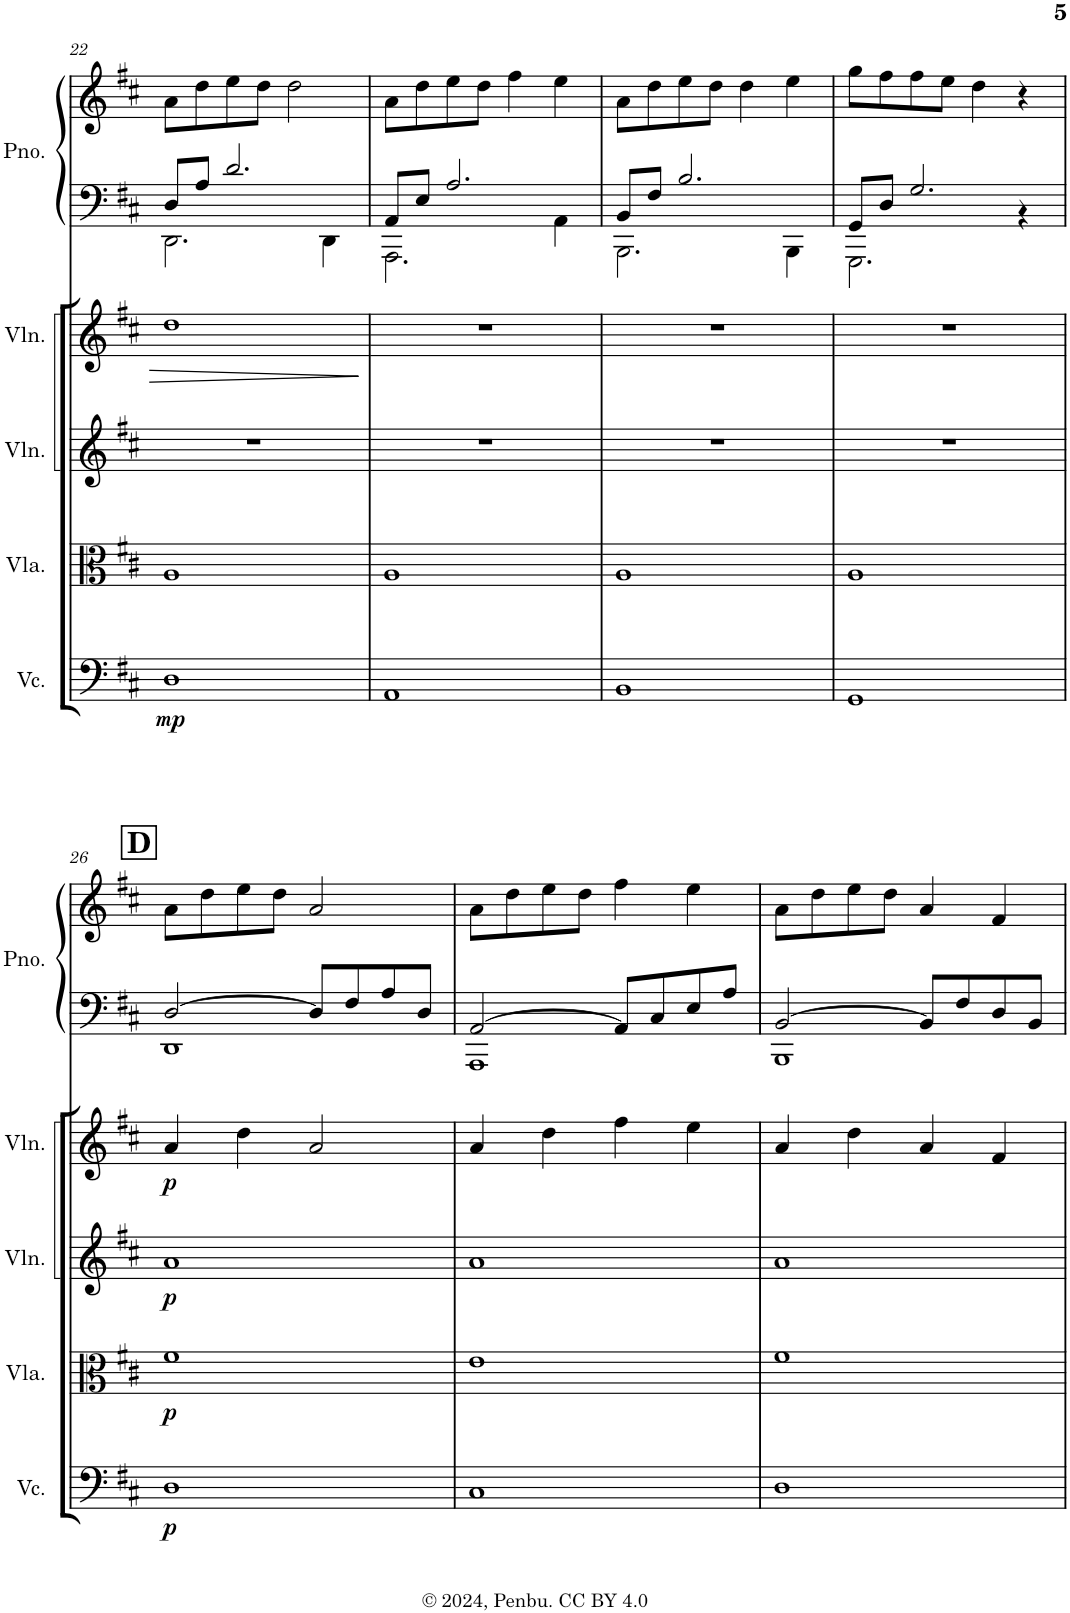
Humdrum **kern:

**kern	**dynam	**kern	**dynam	**kern	**dynam	**kern	**dynam	**kern	**kern
*part5	*part5	*part4	*part4	*part3	*part3	*part2	*part2	*part1	*part1
*staff6	*staff6	*staff5	*staff5	*staff4	*staff4	*staff3	*staff3	*staff2	*staff1
*I"Violoncello	*	*I"Viola	*	*I"Violin	*	*I"Violin	*	*I"Piano	*
*I'Vc.	*	*I'Vla.	*	*I'Vln.	*	*I'Vln.	*	*I'Pno.	*
!!LO:PB:g=z
*clefF4	*	*clefC3	*	*clefG2	*	*clefG2	*	*clefF4	*clefG2
*k[f#c#]	*	*k[f#c#]	*	*k[f#c#]	*	*k[f#c#]	*	*k[f#c#]	*k[f#c#]
*M4/4	*	*M4/4	*	*M4/4	*	*M4/4	*	*M4/4	*M4/4
=22	=22	=22	=22	=22	=22	=22	=22	=22	=22
*	*	*	*	*	*	*	*	*^	*
!	!LO:DY:b	!	!	!	!	!	!	!	!	!
1D	mp	1A	.	1r	.	1dd	.	8D/L	2.DD\	8a\L
.	.	.	.	.	.	.	.	8A/J	.	8dd\
.	.	.	.	.	.	.	.	2.d/	.	8ee\
.	.	.	.	.	.	.	.	.	.	8dd\J
.	.	.	.	.	.	.	.	.	.	2dd\
.	.	.	.	.	.	.	.	.	4DD\	.
=23	=23	=23	=23	=23	=23	=23	=23	=23	=23	=23
1AA	.	1A	.	1r	.	1r	.	8AA/L	2.AAA\	8a\L
.	.	.	.	.	.	.	.	8E/J	.	8dd\
.	.	.	.	.	.	.	.	2.A/	.	8ee\
.	.	.	.	.	.	.	.	.	.	8dd\J
.	.	.	.	.	.	.	.	.	.	4ff#\
.	.	.	.	.	.	.	.	.	4AA\	4ee\
=24	=24	=24	=24	=24	=24	=24	=24	=24	=24	=24
1BB	.	1A	.	1r	.	1r	.	8BB/L	2.BBB\	8a\L
.	.	.	.	.	.	.	.	8F#/J	.	8dd\
.	.	.	.	.	.	.	.	2.B/	.	8ee\
.	.	.	.	.	.	.	.	.	.	8dd\J
.	.	.	.	.	.	.	.	.	.	4dd\
.	.	.	.	.	.	.	.	.	4BBB\	4ee\
=25	=25	=25	=25	=25	=25	=25	=25	=25	=25	=25
1GG	.	1A	.	1r	.	1r	.	8GG/L	2.GGG\	8gg\L
.	.	.	.	.	.	.	.	8D/J	.	8ff#\
.	.	.	.	.	.	.	.	2.G/	.	8ff#\
.	.	.	.	.	.	.	.	.	.	8ee\J
.	.	.	.	.	.	.	.	.	.	4dd\
.	.	.	.	.	.	.	.	.	4r	4r
!!LO:LB:g=z
!!LO:REH:place=s1:a:B:cj:fs=14:t=D
=26	=26	=26	=26	=26	=26	=26	=26	=26	=26	=26
!	!LO:DY:b	!	!LO:DY:b	!	!LO:DY:b	!	!LO:DY:b	!	!	!
1D	p	1f#	p	1a	p	4a/	p	[2D/	1DD	8a\L
.	.	.	.	.	.	.	.	.	.	8dd\
.	.	.	.	.	.	4dd\	.	.	.	8ee\
.	.	.	.	.	.	.	.	.	.	8dd\J
.	.	.	.	.	.	2a/	.	8D/L]	.	2a/
.	.	.	.	.	.	.	.	8F#/	.	.
.	.	.	.	.	.	.	.	8A/	.	.
.	.	.	.	.	.	.	.	8D/J	.	.
=27	=27	=27	=27	=27	=27	=27	=27	=27	=27	=27
1C#	.	1e	.	1a	.	4a/	.	[2AA/	1AAA	8a\L
.	.	.	.	.	.	.	.	.	.	8dd\
.	.	.	.	.	.	4dd\	.	.	.	8ee\
.	.	.	.	.	.	.	.	.	.	8dd\J
.	.	.	.	.	.	4ff#\	.	8AA/L]	.	4ff#\
.	.	.	.	.	.	.	.	8C#/	.	.
.	.	.	.	.	.	4ee\	.	8E/	.	4ee\
.	.	.	.	.	.	.	.	8A/J	.	.
=28	=28	=28	=28	=28	=28	=28	=28	=28	=28	=28
1D	.	1f#	.	1a	.	4a/	.	[2BB/	1BBB	8a\L
.	.	.	.	.	.	.	.	.	.	8dd\
.	.	.	.	.	.	4dd\	.	.	.	8ee\
.	.	.	.	.	.	.	.	.	.	8dd\J
.	.	.	.	.	.	4a/	.	8BB/L]	.	4a/
.	.	.	.	.	.	.	.	8F#/	.	.
.	.	.	.	.	.	4f#/	.	8D/	.	4f#/
.	.	.	.	.	.	.	.	8BB/J	.	.
*	*	*	*	*	*	*	*	*v	*v	*
=	=	=	=	=	=	=	=	=	=
*-	*-	*-	*-	*-	*-	*-	*-	*-	*-
